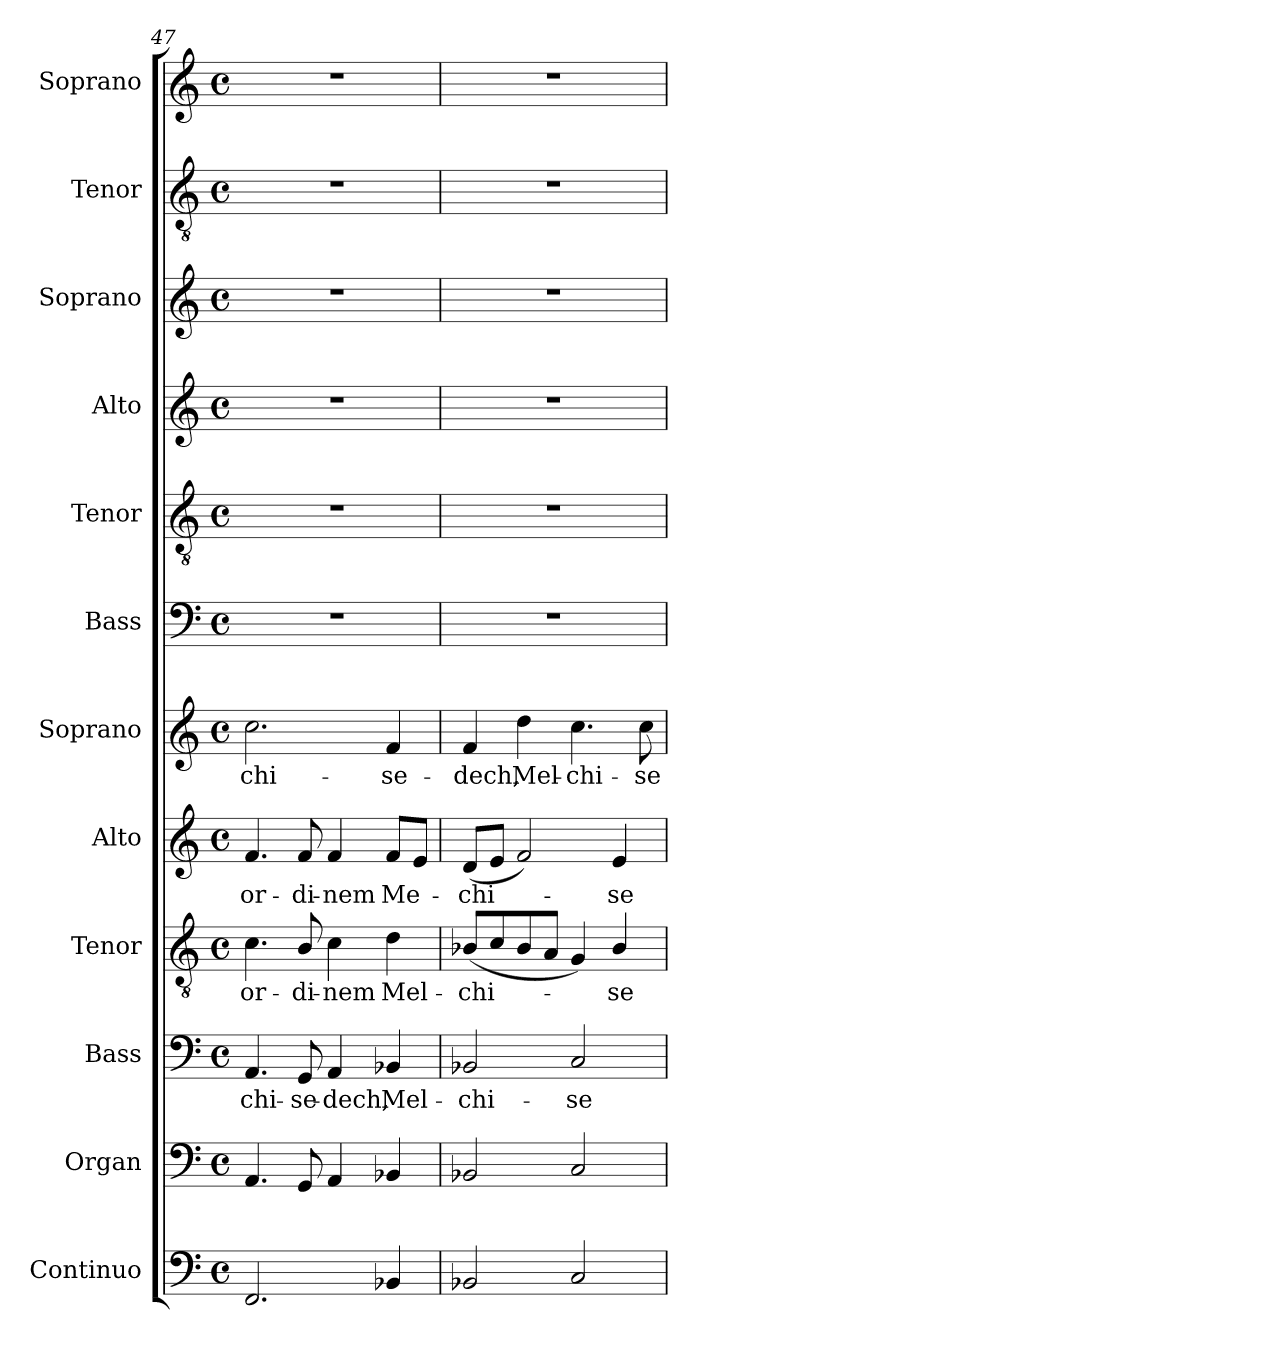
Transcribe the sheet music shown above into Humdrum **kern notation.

**kern	**kern	**kern	**text	**kern	**text	**kern	**text	**kern	**text	**kern	**kern	**kern	**kern	**kern	**kern
*part12	*part11	*part10	*part10	*part9	*part9	*part8	*part8	*part7	*part7	*part6	*part5	*part4	*part3	*part2	*part1
*staff12	*staff11	*staff10	*staff10	*staff9	*staff9	*staff8	*staff8	*staff7	*staff7	*staff6	*staff5	*staff4	*staff3	*staff2	*staff1
*I"Continuo	*I"Organ	*I"Bass	*	*I"Tenor	*	*I"Alto	*	*I"Soprano	*	*I"Bass	*I"Tenor	*I"Alto	*I"Soprano	*I"Tenor	*I"Soprano
*I'Cont.	*I'Org.	*I'B.	*	*I'T.	*	*I'A.	*	*I'S.	*	*I'B.	*I'T.	*I'A.	*I'S.	*I'T.	*I'S.
*clefF4	*clefF4	*clefF4	*	*clefGv2	*	*clefG2	*	*clefG2	*	*clefF4	*clefGv2	*clefG2	*clefG2	*clefGv2	*clefG2
*	*	*	*	*ITrd7c12	*	*	*	*	*	*	*ITrd7c12	*	*	*ITrd7c12	*
*k[]	*k[]	*k[]	*	*k[]	*	*k[]	*	*k[]	*	*k[]	*k[]	*k[]	*k[]	*k[]	*k[]
*C:	*C:	*C:	*	*C:	*	*C:	*	*C:	*	*C:	*C:	*C:	*C:	*C:	*C:
*M4/4	*M4/4	*M4/4	*	*M4/4	*	*M4/4	*	*M4/4	*	*M4/4	*M4/4	*M4/4	*M4/4	*M4/4	*M4/4
*met(c)	*met(c)	*met(c)	*	*met(c)	*	*met(c)	*	*met(c)	*	*met(c)	*met(c)	*met(c)	*met(c)	*met(c)	*met(c)
=47	=47	=47	=47	=47	=47	=47	=47	=47	=47	=47	=47	=47	=47	=47	=47
!	!	!	!LO:LY:b:color=#000000	!	!	!	!	!	!	!	!	!	!	!	!
!	!	!	!	!	!LO:LY:b:color=#000000	!	!	!	!	!	!	!	!	!	!
!	!	!	!	!	!	!	!LO:LY:b:color=#000000	!	!	!	!	!	!	!	!
!	!	!	!	!	!	!	!	!	!LO:LY:b:color=#000000	!	!	!	!	!	!
2.FFi/	4.AAi/	4.AAi/	-chi-	4.Ci\	or-	4.fi/	or-	2.cci\	-chi-	1r	1r	1r	1r	1r	1r
!	!	!	!LO:LY:b:color=#000000	!	!	!	!	!	!	!	!	!	!	!	!
!	!	!	!	!	!LO:LY:b:color=#000000	!	!	!	!	!	!	!	!	!	!
!	!	!	!	!	!	!	!LO:LY:b:color=#000000	!	!	!	!	!	!	!	!
.	8GGi/	8GGi/	-se-	8BBi/	-di-	8fi/	-di-	.	.	.	.	.	.	.	.
!	!	!	!LO:LY:b:color=#000000	!	!	!	!	!	!	!	!	!	!	!	!
!	!	!	!	!	!LO:LY:b:color=#000000	!	!	!	!	!	!	!	!	!	!
!	!	!	!	!	!	!	!LO:LY:b:color=#000000	!	!	!	!	!	!	!	!
.	4AAi/	4AAi/	-dech,	4Ci\	-nem	4fi/	-nem	.	.	.	.	.	.	.	.
!	!	!	!LO:LY:b:color=#000000	!	!	!	!	!	!	!	!	!	!	!	!
!	!	!	!	!	!LO:LY:b:color=#000000	!	!	!	!	!	!	!	!	!	!
!	!	!	!	!	!	!	!LO:LY:b:color=#000000	!	!	!	!	!	!	!	!
!	!	!	!	!	!	!	!	!	!LO:LY:b:color=#000000	!	!	!	!	!	!
4BB-Xi/	4BB-Xi/	4BB-Xi/	Mel-	4Di\	Mel-	8fi/L	Me-	4fi/	-se-	.	.	.	.	.	.
.	.	.	.	.	.	8ei/J	.	.	.	.	.	.	.	.	.
=48	=48	=48	=48	=48	=48	=48	=48	=48	=48	=48	=48	=48	=48	=48	=48
!	!	!	!LO:LY:b:color=#000000	!	!	!	!	!	!	!	!	!	!	!	!
!	!	!	!	!	!LO:LY:b:color=#000000	!	!	!	!	!	!	!	!	!	!
!	!	!	!	!	!	!	!LO:LY:b:color=#000000	!	!	!	!	!	!	!	!
!	!	!	!	!	!	!	!	!	!LO:LY:b:color=#000000	!	!	!	!	!	!
2BB-Xi/	2BB-Xi/	2BB-Xi/	-chi-	(8BB-Xi/L	-chi-	(8di/L	-chi-	4fi/	-dech,	1r	1r	1r	1r	1r	1r
.	.	.	.	8Ci/	.	8ei/J	.	.	.	.	.	.	.	.	.
!	!	!	!	!	!	!	!	!	!LO:LY:b:color=#000000	!	!	!	!	!	!
.	.	.	.	8BB-i/	.	2fi/)	.	4ddi\	Mel-	.	.	.	.	.	.
.	.	.	.	8AAi/J	.	.	.	.	.	.	.	.	.	.	.
!	!	!	!LO:LY:b:color=#000000	!	!	!	!	!	!	!	!	!	!	!	!
!	!	!	!	!	!	!	!	!	!LO:LY:b:color=#000000	!	!	!	!	!	!
2Ci/	2Ci/	2Ci/	-se-	4GGi/)	.	.	.	4.cci\	-chi-	.	.	.	.	.	.
!	!	!	!	!	!LO:LY:b:color=#000000	!	!	!	!	!	!	!	!	!	!
!	!	!	!	!	!	!	!LO:LY:b:color=#000000	!	!	!	!	!	!	!	!
.	.	.	.	4BB-i/	-se-	4ei/	-se-	.	.	.	.	.	.	.	.
!	!	!	!	!	!	!	!	!	!LO:LY:b:color=#000000	!	!	!	!	!	!
.	.	.	.	.	.	.	.	8cci\	-se-	.	.	.	.	.	.
=	=	=	=	=	=	=	=	=	=	=	=	=	=	=	=
*-	*-	*-	*-	*-	*-	*-	*-	*-	*-	*-	*-	*-	*-	*-	*-
